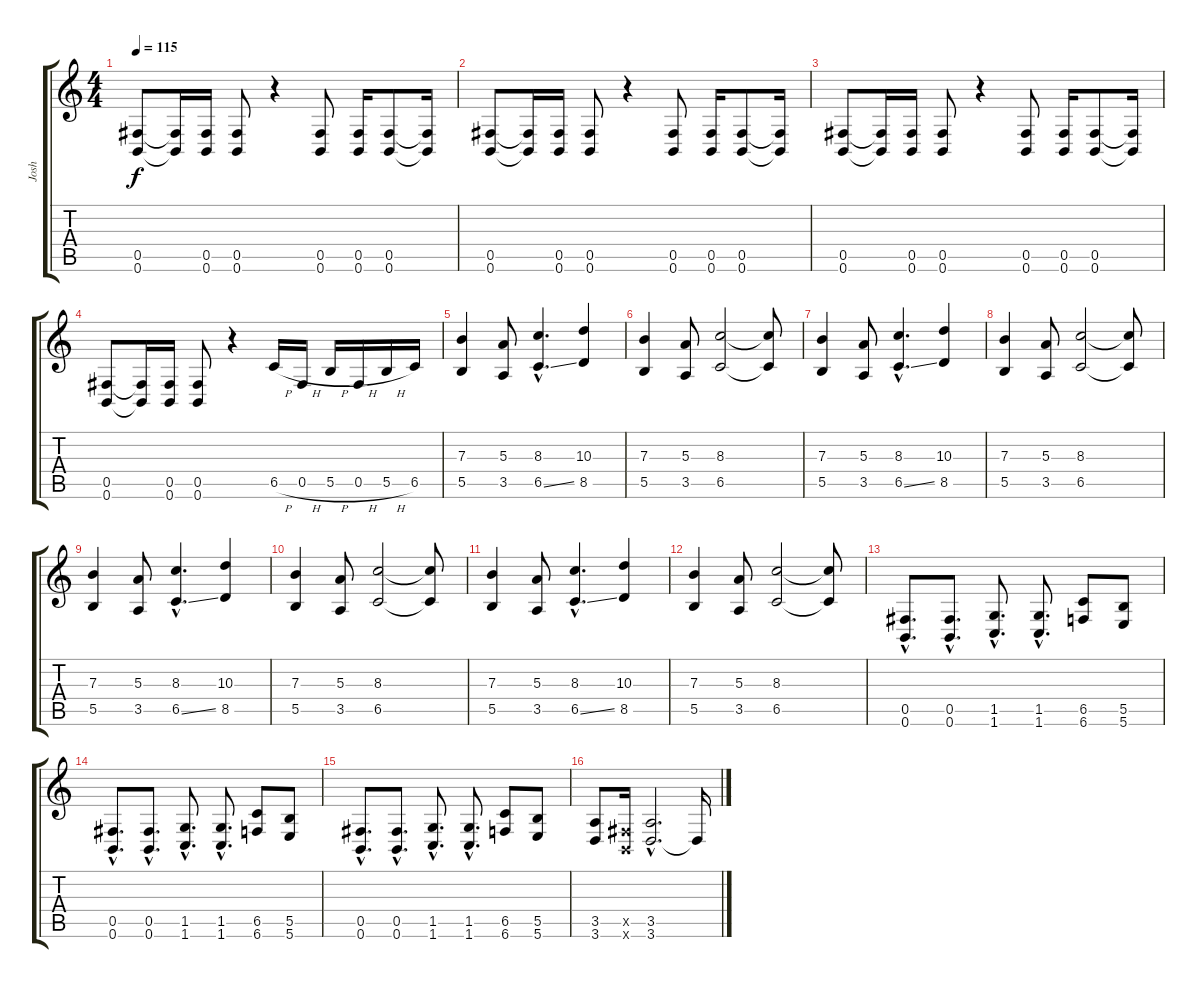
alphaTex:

\track ("Josh" "Josh") {instrument distortionguitar}
\staff {score tabs}
\tuning (Db4 Ab3 E3 B2 Gb2 B1) {hide}
\ts (4 4)
\tempo 115
\clef g2
\ks c
(0.5 0.6).8{dy f} (0.5{t} 0.6{t}).16 (0.5 0.6).16 (0.5 0.6).8 r.4 (0.5 0.6).8 (0.5 0.6).16 (0.5 0.6).8 (0.5{t} 0.6{t}).16 |
(0.5 0.6).8 (0.5{t} 0.6{t}).16 (0.5 0.6).16 (0.5 0.6).8 r.4 (0.5 0.6).8 (0.5 0.6).16 (0.5 0.6).8 (0.5{t} 0.6{t}).16 |
(0.5 0.6).8 (0.5{t} 0.6{t}).16 (0.5 0.6).16 (0.5 0.6).8 r.4 (0.5 0.6).8 (0.5 0.6).16 (0.5 0.6).8 (0.5{t} 0.6{t}).16 |
(0.5 0.6).8 (0.5{t} 0.6{t}).16 (0.5 0.6).16 (0.5 0.6).8 r.4 6.5{h}.16 0.5{h}.16 5.5{h}.16 0.5{h}.16 5.5{h}.16 6.5.16 |
(7.3 5.5).4 (5.3 3.5).8 (8.3{hac} 6.5{ss hac}).4{d} (10.3 8.5).4 |
(7.3 5.5).4 (5.3 3.5).8 (8.3 6.5).2 (8.3{t} 6.5{t}).8 |
(7.3 5.5).4 (5.3 3.5).8 (8.3{hac} 6.5{ss hac}).4{d} (10.3 8.5).4 |
(7.3 5.5).4 (5.3 3.5).8 (8.3 6.5).2 (8.3{t} 6.5{t}).8 |
(7.3 5.5).4 (5.3 3.5).8 (8.3{hac} 6.5{ss hac}).4{d} (10.3 8.5).4 |
(7.3 5.5).4 (5.3 3.5).8 (8.3 6.5).2 (8.3{t} 6.5{t}).8 |
(7.3 5.5).4 (5.3 3.5).8 (8.3{hac} 6.5{ss hac}).4{d} (10.3 8.5).4 |
(7.3 5.5).4 (5.3 3.5).8 (8.3 6.5).2 (8.3{t} 6.5{t}).8 |
(0.5{hac} 0.6{hac}).8{d} (0.5{hac} 0.6{hac}).8{d} (1.5{hac} 1.6{hac}).8{d} (1.5{hac} 1.6{hac}).8{d} (6.5 6.6).8 (5.5 5.6).8 |
(0.5{hac} 0.6{hac}).8{d} (0.5{hac} 0.6{hac}).8{d} (1.5{hac} 1.6{hac}).8{d} (1.5{hac} 1.6{hac}).8{d} (6.5 6.6).8 (5.5 5.6).8 |
(0.5{hac} 0.6{hac}).8{d} (0.5{hac} 0.6{hac}).8{d} (1.5{hac} 1.6{hac}).8{d} (1.5{hac} 1.6{hac}).8{d} (6.5 6.6).8 (5.5 5.6).8 |
(3.5 3.6).8 (0.5{x} 0.6{x}).16 (3.5{hac} 3.6{hac}).2{d} 3.6{t}.16
